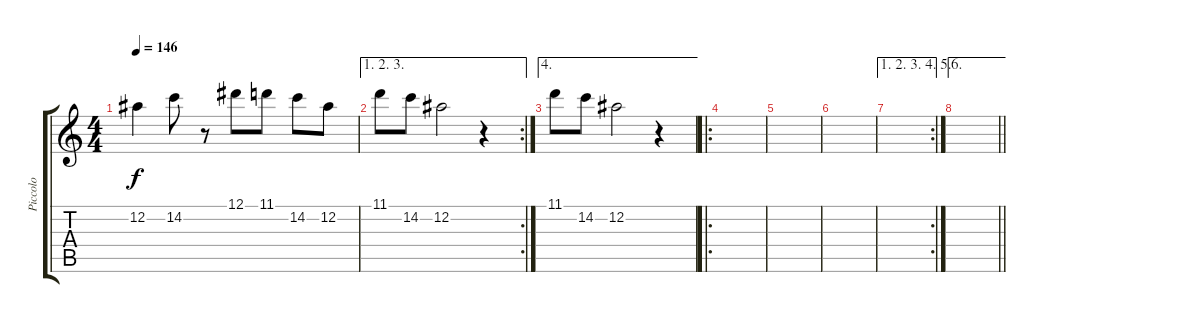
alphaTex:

\track ("Piccolo" "Piccolo") {instrument piccolo}
\staff {score tabs}
\tuning (Eb5 Bb4 Gb4 Db4 Ab3 Eb3) {hide}
\ts (4 4)
\tempo 146
\clef g2
\ks c
12.2.4{dy f} 14.2.8 r.8 12.1.8 11.1.8 14.2.8 12.2.8 |
\ae (1 2 3)
\rc 2
11.1.8 14.2.8 12.2.2 r.4 |
\ae 4
11.1.8 14.2.8 12.2.2 r.4 |
\ro
|
|
|
\ae (1 2 3 4 5)
\rc 2
|
\ae 6
\barLineRight lightlight
